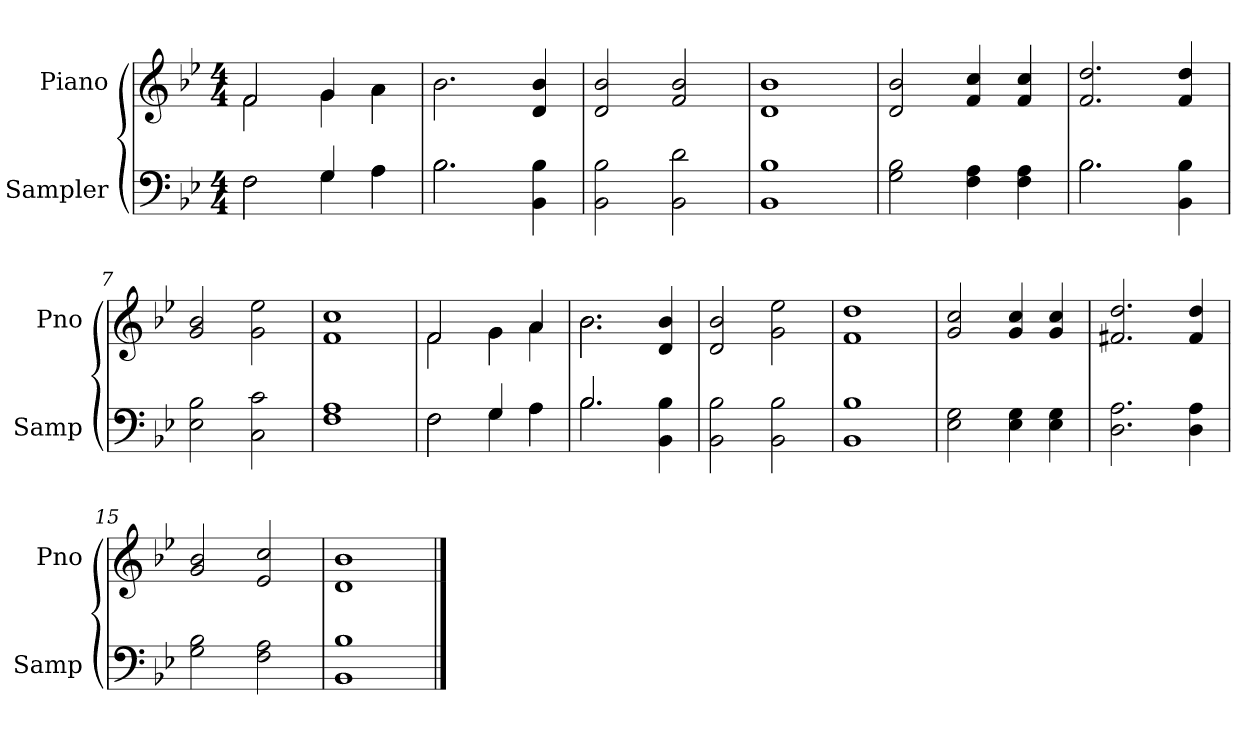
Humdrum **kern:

**kern	**kern
*part2	*part1
*staff2	*staff1
*I"Sampler	*I"Piano
*I'Samp	*I'Pno
*clefF4	*clefG2
*k[b-e-]	*k[b-e-]
*B-:	*B-:
*M4/4	*M4/4
=1	=1
*^	*^
2F\	2F	2f/	2f
4G/	4G	4g/	4g
4A\	4A	4a\	4a
*	*	*v	*v
=2	=2	=2
2.B-\	2.B-	2.b-
4BB- 4B-	4ryy	4d 4b-
*v	*v	*
=3	=3
2BB- 2B-	2d 2b-
2BB- 2d	2f 2b-
=4	=4
1BB- 1B-	1d 1b-
=5	=5
2G 2B-	2d 2b-
4F 4A	4f 4cc
4F 4A	4f 4cc
=6	=6
*^	*
2.B-\	2.B-	2.f 2.dd
4BB- 4B-	4ryy	4f 4dd
*v	*v	*
=7	=7
2E- 2B-	2g 2b-
2C 2c	2g 2ee-
=8	=8
1F 1A	1f 1cc
=9	=9
*^	*^
2F\	2F	2f/	2f
4G/	4G	4g\	4g
4A\	4A	4a/	4a
=10	=10	=10	=10
2.B-/	2.B-	2.b-\	2.b-
4BB- 4B-	4ryy	4d 4b-	4ryy
*v	*v	*	*
*	*v	*v
=11	=11
2BB- 2B-	2d 2b-
2BB- 2B-	2g 2ee-
=12	=12
1BB- 1B-	1f 1dd
=13	=13
2E- 2G	2g 2cc
4E- 4G	4g 4cc
4E- 4G	4g 4cc
=14	=14
2.D 2.A	2.f#X 2.dd
4D 4A	4f# 4dd
=15	=15
2G 2B-	2g 2b-
2F 2A	2e- 2cc
=16	=16
1BB- 1B-	1d 1b-
==	==
*-	*-
